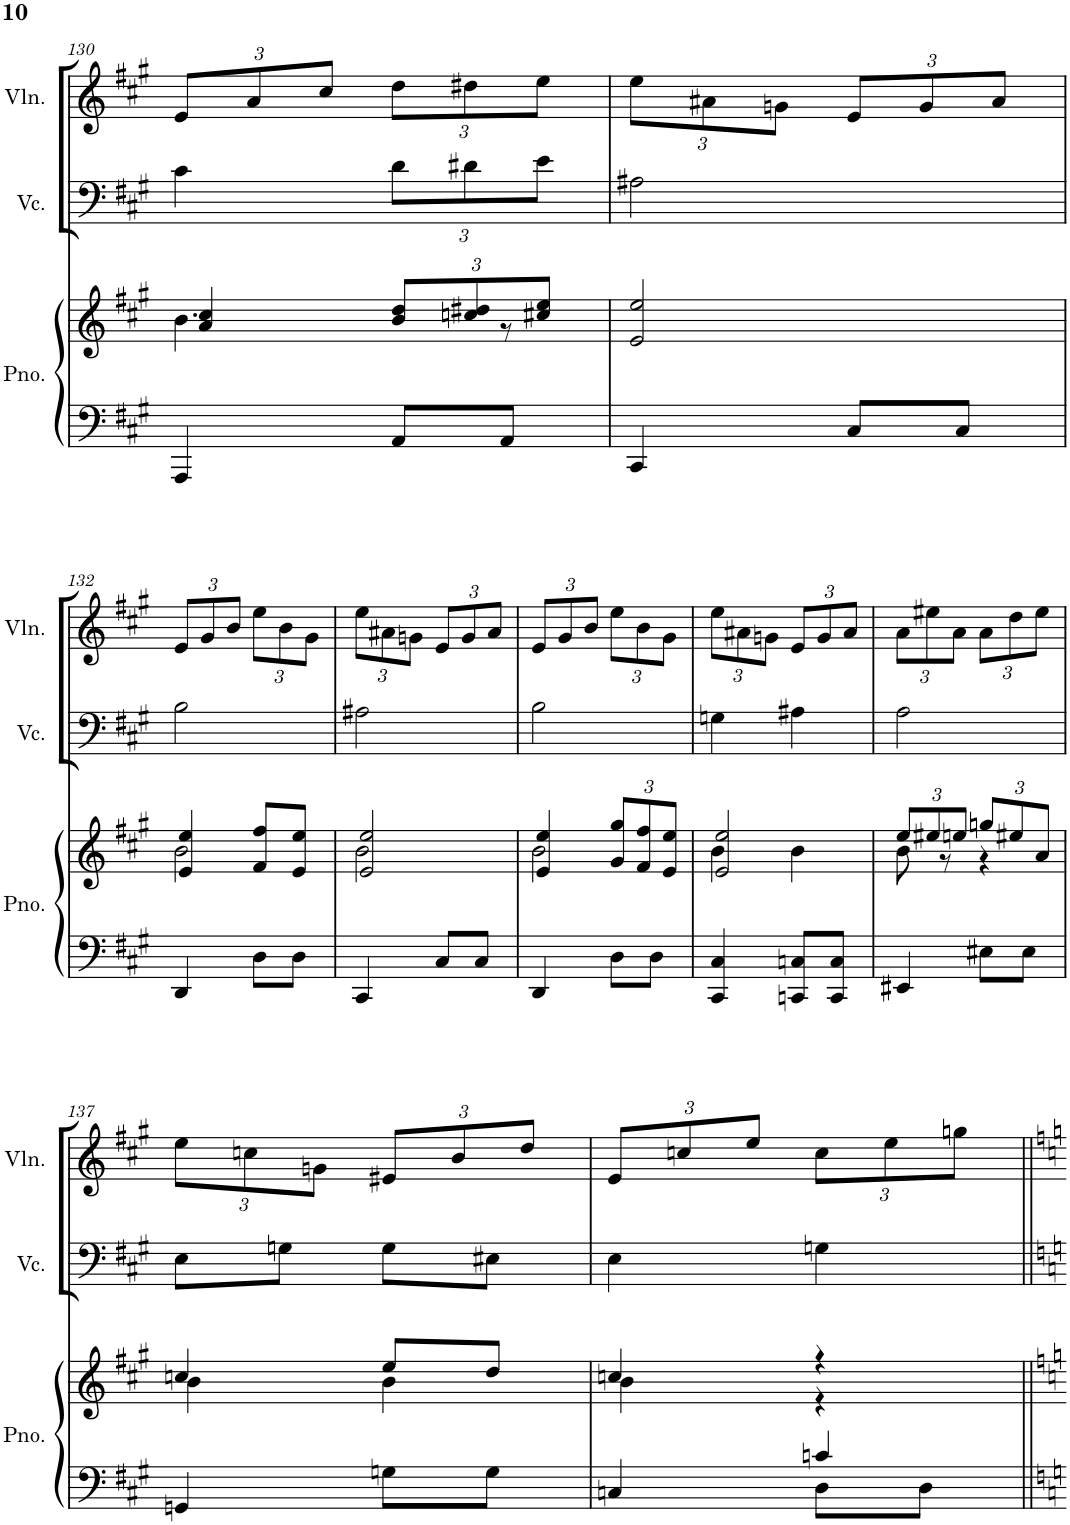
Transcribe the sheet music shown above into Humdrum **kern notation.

**kern	**kern	**kern	**kern
*part3	*part3	*part2	*part1
*staff4	*staff3	*staff2	*staff1
*I"Piano	*	*I"Violoncello	*I"Violin
*I'Pno.	*	*I'Vc.	*I'Vln.
!!LO:PB:g=z
*clefF4	*clefG2	*clefF4	*clefG2
*k[f#c#g#]	*k[f#c#g#]	*k[f#c#g#]	*k[f#c#g#]
*M2/4	*M2/4	*M2/4	*M2/4
=130	=130	=130	=130
*	*^	*	*
*	*	*	*	*Xbrackettup
4AAA/	4a/ 4cc#/	4.b\	4c#\	12e/L
.	.	.	.	12a/
.	.	.	.	12cc#/J
*	*Xbrackettup	*	*Xbrackettup	*
8AA/L	12b/ 12dd/L	.	12d\L	12dd\L
.	12ccn/ 12dd#X/	.	12d#X\	12dd#X\
8AA/J	.	8r	.	.
.	12cc#X/ 12ee/J	.	12e\J	12ee\J
*	*v	*v	*	*
=131	=131	=131	=131
4CC#/	2e/ 2ee/	2A#X\	12ee\L
.	.	.	12a#X\
.	.	.	12gn\J
8C#/L	.	.	12e/L
.	.	.	12g/
8C#/J	.	.	.
.	.	.	12a#/J
!!LO:LB:g=z
=132	=132	=132	=132
*	*^	*	*
4DD/	4e/ 4ee/	2b\	2B\	12e/L
.	.	.	.	12g#/
.	.	.	.	12b/J
8D\L	8f#/ 8ff#/L	.	.	12ee\L
.	.	.	.	12b\
8D\J	8e/ 8ee/J	.	.	.
.	.	.	.	12g#\J
=133	=133	=133	=133	=133
4CC#/	2e/ 2ee/	2b\	2A#X\	12ee\L
.	.	.	.	12a#X\
.	.	.	.	12gn\J
8C#/L	.	.	.	12e/L
.	.	.	.	12g/
8C#/J	.	.	.	.
.	.	.	.	12a#/J
=134	=134	=134	=134	=134
4DD/	4e/ 4ee/	2b\	2B\	12e/L
.	.	.	.	12g#/
.	.	.	.	12b/J
8D\L	12g#/ 12gg#/L	.	.	12ee\L
.	12f#/ 12ff#/	.	.	12b\
8D\J	.	.	.	.
.	12e/ 12ee/J	.	.	12g#\J
=135	=135	=135	=135	=135
4CC#/ 4C#/	2e/ 2ee/	4b\	4Gn\	12ee\L
.	.	.	.	12a#X\
.	.	.	.	12gn\J
8CCn/ 8Cn/L	.	4b\	4A#X\	12e/L
.	.	.	.	12g/
8CC/ 8C/J	.	.	.	.
.	.	.	.	12a#/J
=136	=136	=136	=136	=136
4EE#X/	12ee/L	8b\	2A\	12a\L
.	12ee#X/	.	.	12ee#X\
.	.	8r	.	.
.	12een/J	.	.	12a\J
8E#X\L	12ggn/L	4r	.	12a\L
.	12ee#X/	.	.	12dd\
8E#\J	.	.	.	.
.	12a/J	.	.	12ee#\J
!!LO:LB:g=z
=137	=137	=137	=137	=137
4GGn/	4ccn/	4b\	8E\L	12ee\L
.	.	.	.	12ccn\
.	.	.	8Gn\J	.
.	.	.	.	12gn\J
8Gn\L	8ee/L	4b\	8G\L	12e#X/L
.	.	.	.	12b/
8G\J	8dd/J	.	8E#X\J	.
.	.	.	.	12dd/J
=138	=138	=138	=138	=138
*^	*	*	*	*
4Cn/	4ryy	4ccn/	4b\	4E\	12e/L
.	.	.	.	.	12ccn/
.	.	.	.	.	12ee/J
4cn/	8D\L	4r	4r	4Gn\	12cc\L
.	.	.	.	.	12ee\
.	8D\J	.	.	.	.
.	.	.	.	.	12ggn\J
*v	*v	*	*	*	*
*	*v	*v	*	*
=||	=||	=||	=||
*-	*-	*-	*-
